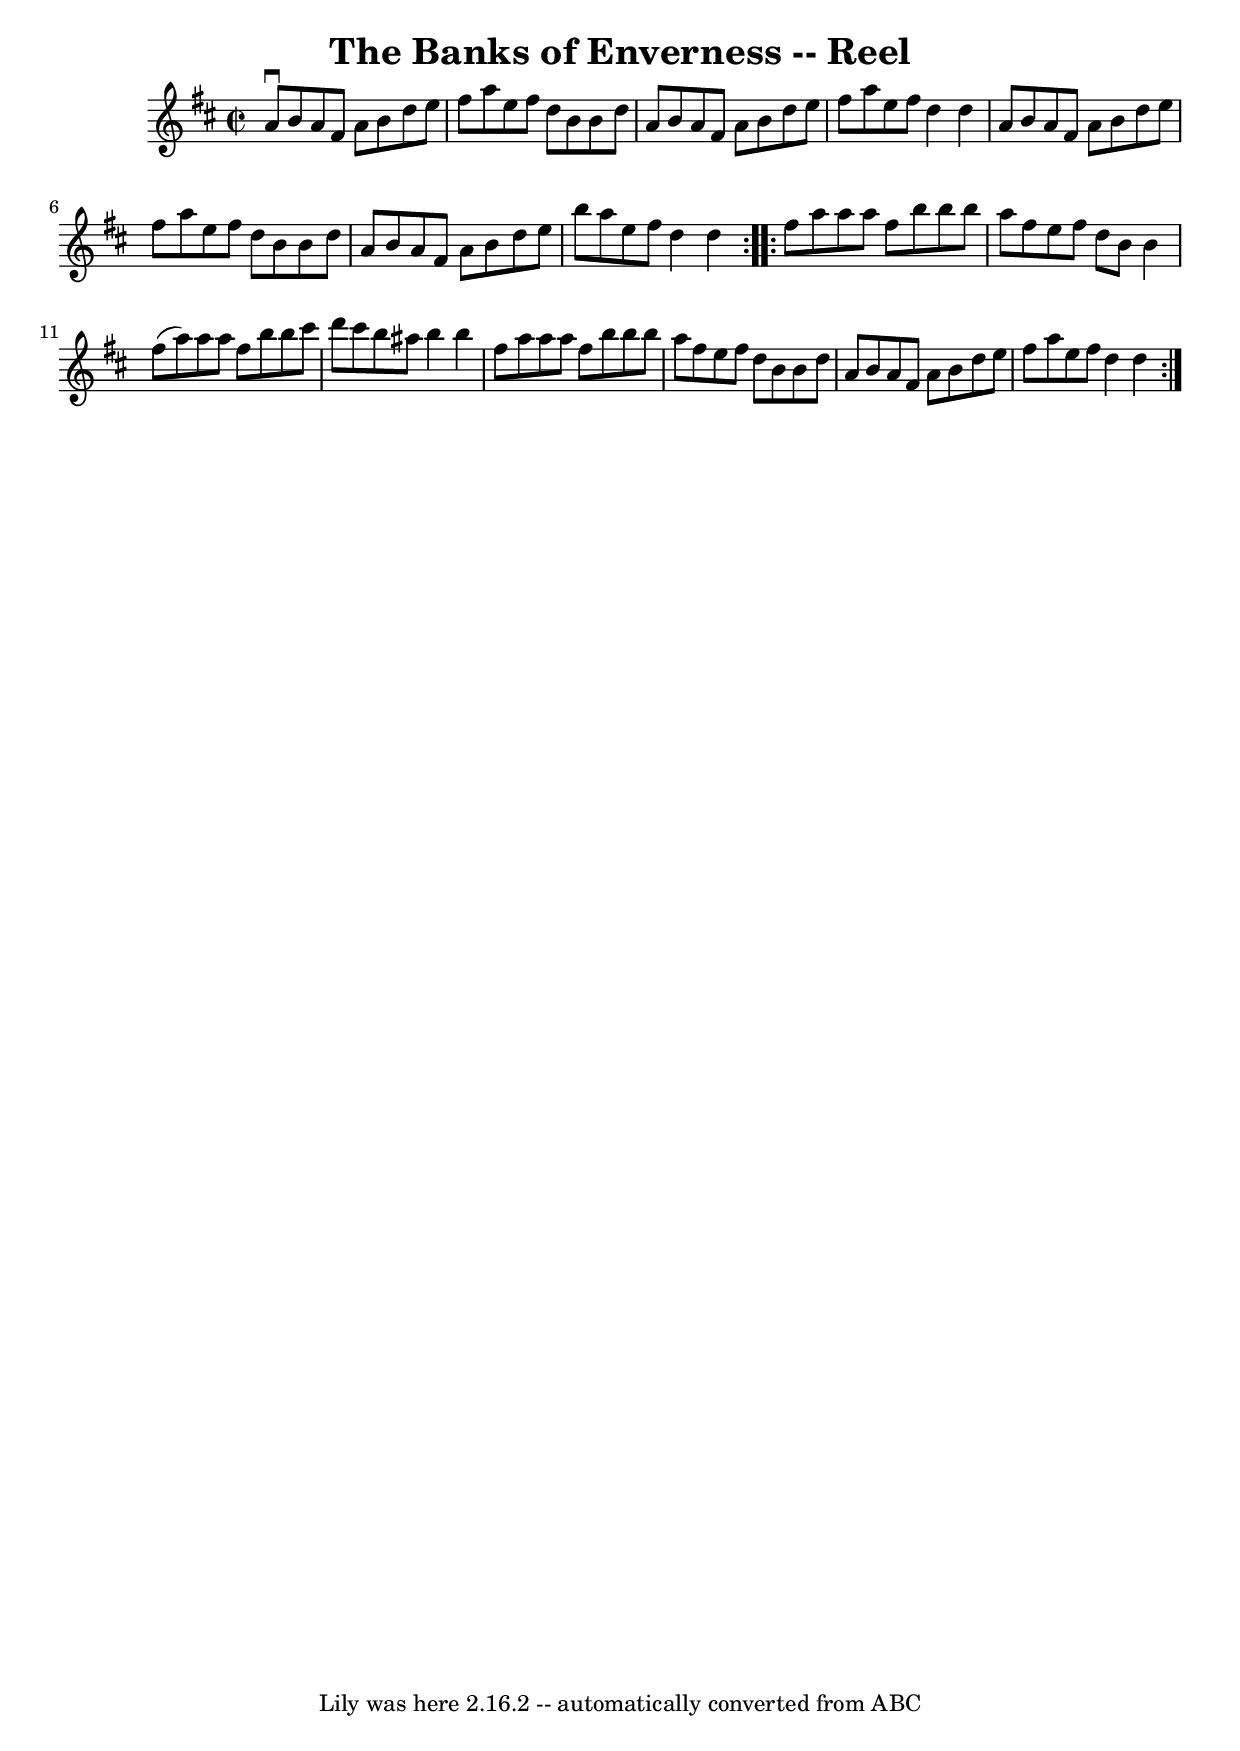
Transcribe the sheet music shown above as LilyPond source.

\version "2.7.40"
\include "Mammoth.ily"
\header {
	book = "Ryan's Mammoth Collection"
	crossRefNumber = "1"
	footnotes = ""
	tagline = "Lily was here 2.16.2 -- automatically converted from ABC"
	title = "The Banks of Enverness -- Reel"
}
voicedefault =  {
\set Score.defaultBarType = "empty"

\repeat volta 2 {
\override Staff.TimeSignature #'style = #'C
 \time 2/2 \key d \major a'8^\downbow b'8 a'8 fis'8 a'8 b'8    
d''8 e''8  |
 fis''8 a''8 e''8 fis''8 d''8 b'8 b'8 
 d''8  |
 a'8 b'8 a'8 fis'8 a'8 b'8 d''8 e''8  
|
 fis''8 a''8 e''8 fis''8 d''4 d''4  |
 a'8   
 b'8 a'8 fis'8 a'8 b'8 d''8 e''8  |
 fis''8 a''8   
 e''8 fis''8 d''8 b'8 b'8 d''8  |
 a'8 b'8 a'8    
fis'8 a'8 b'8 d''8 e''8  |
 b''8 a''8 e''8 fis''8  
 d''4 d''4  } \repeat volta 2 { fis''8 a''8 a''8 a''8    
fis''8 b''8 b''8 b''8  |
 a''8 fis''8 e''8 fis''8    
d''8 b'8 b'4  |
 fis''8 (a''8) a''8 a''8 fis''8    
b''8 b''8 cis'''8  |
 d'''8 cis'''8 b''8 ais''8 b''4  
 b''4  |
 fis''8 a''8 a''8 a''8 fis''8 b''8 b''8   
 b''8  |
 a''8 fis''8 e''8 fis''8 d''8 b'8 b'8    
d''8  |
 a'8 b'8 a'8 fis'8 a'8 b'8 d''8 e''8  
|
 fis''8 a''8 e''8 fis''8 d''4 d''4  }   
}

\score{
    <<

	\context Staff="default"
	{
	    \voicedefault 
	}

    >>
	\layout {
	}
	\midi {}
}
